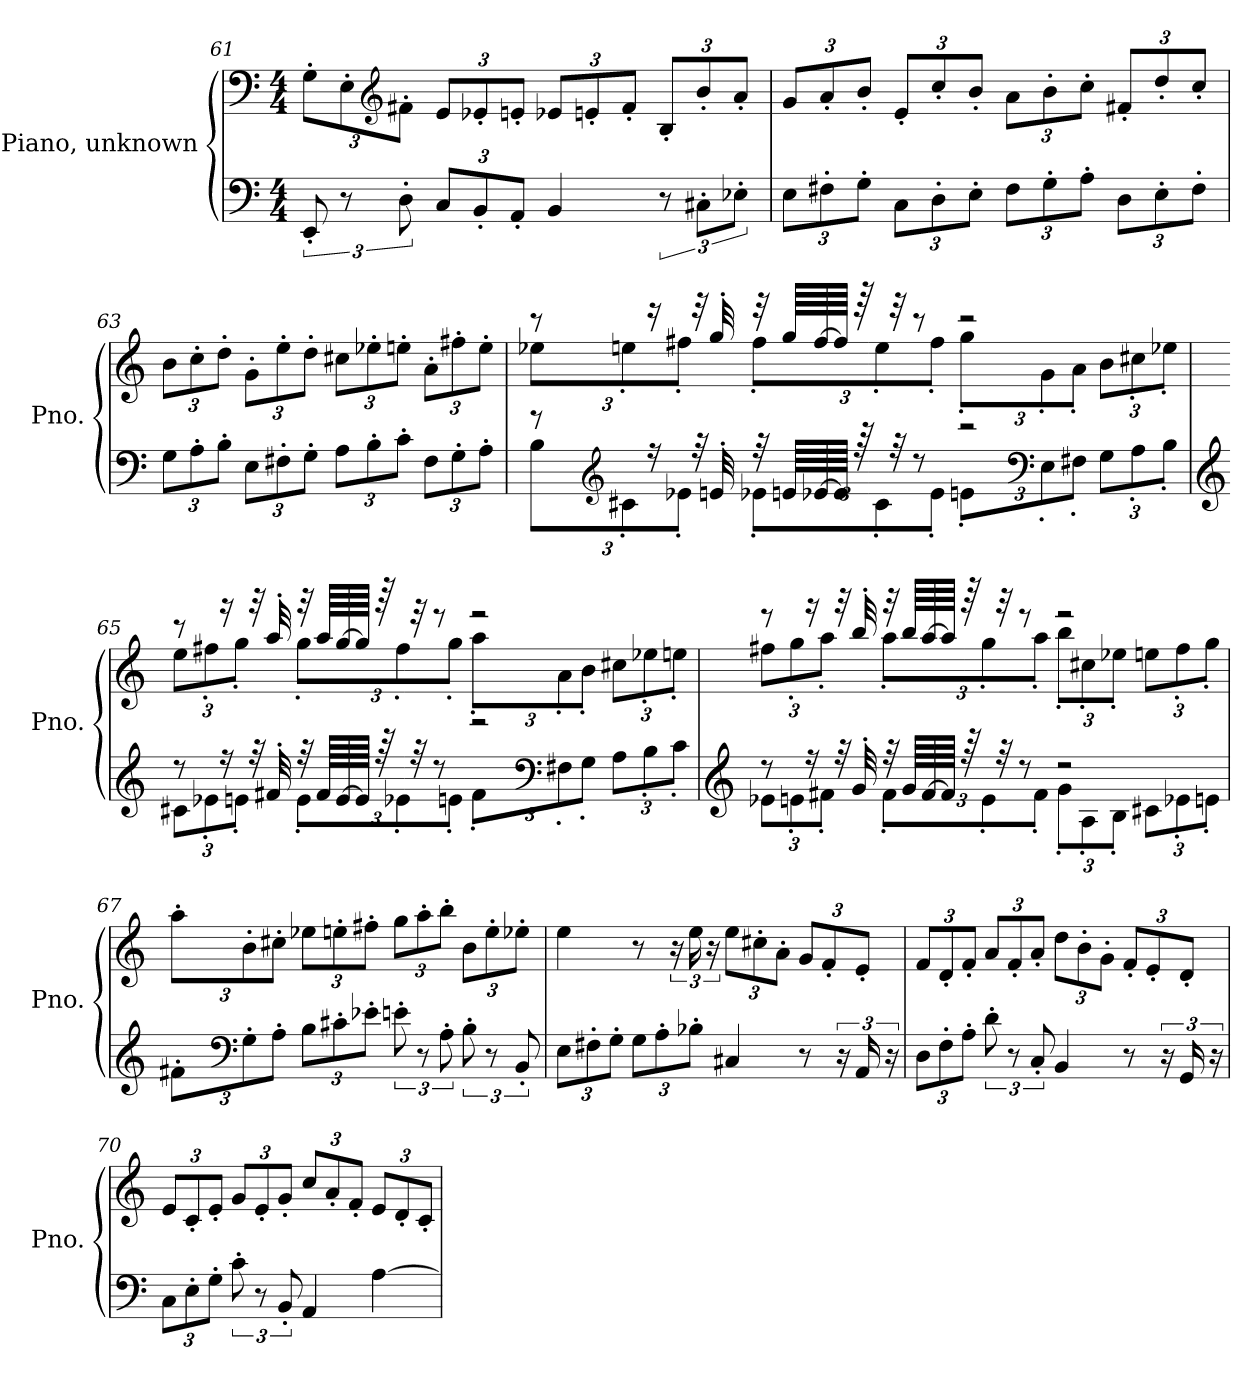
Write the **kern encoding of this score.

**kern	**kern
*part1	*part1
*staff2	*staff1
*I"Piano, unknown	*
*I'Pno.	*
*clefF4	*clefF4
*k[]	*k[]
*M4/4	*M4/4
*	*Xbrackettup
=61	=61
12EE'/	12G'\L
12r	12E'\
*	*clefG2
12D'\	12f#X'\J
*Xbrackettup	*
12C/L	12e/L
12BB'/	12e-X'/
12AA'/J	12en'/J
4BB/	12e-X/L
.	12en'/
.	12f#'/J
*brackettup	*
12r	12B'/L
12C#X'\L	12b'/
12E-X'\J	12a'/J
!!LO:LB:g=z
=62	=62
*Xbrackettup	*
12E\L	12g/L
12F#X'\	12a'/
12G'\J	12b'/J
12C\L	12e'/L
12D'\	12cc'/
12E'\J	12b'/J
12F#\L	12a\L
12G'\	12b'\
12A'\J	12cc'\J
12D\L	12f#X'/L
12E'\	12dd'/
12F#'\J	12cc'/J
=63	=63
12G\L	12b\L
12A'\	12cc'\
12B'\J	12dd'\J
12E\L	12g'\L
12F#X'\	12ee'\
12G'\J	12dd'\J
12A\L	12cc#X\L
12B'\	12ee-X'\
12c'\J	12een'\J
12F#\L	12a'\L
12G'\	12ff#X'\
12A'\J	12ee'\J
!!LO:LB:g=z
=64	=64
*^	*^
8r	12B\L	8r	12ee-X\L
*clefG2	*	*	*
.	12c#X'\	.	12een'\
16r	.	16r	.
.	12e-X'\J	.	12ff#X'\J
32r	.	32r	.
32en'/	.	32gg'/	.
32r	12e-X'\L	32r	12ff#'\L
64en/LLLL	.	64gg/LLLL	.
[64e-X/	.	[64ff#/	.
64e-/JJJJ]	.	64ff#/JJJJ]	.
64r	.	64r	.
.	12c#'\	.	12ee'\
32r	.	32r	.
8r	.	8r	.
.	12e-'\J	.	12ff#'\J
2r	12en'\L	2r	12gg'\L
*clefF4	*	*	*
.	12E'\	.	12g'\
.	12F#X'\J	.	12a'\J
.	12G\L	.	12b\L
.	12A'\	.	12cc#X'\
.	12B'\J	.	12ee-X'\J
!!LO:LB:g=z	!!
=65	=65	=65	=65
*clefG2	*	*	*
8r	12c#X\L	8r	12ee\L
.	12e-X'\	.	12ff#X'\
16r	.	16r	.
.	12en'\J	.	12gg'\J
32r	.	32r	.
32f#X'/	.	32aa'/	.
32r	12e'\L	32r	12gg'\L
64f#/LLLL	.	64aa/LLLL	.
[64e/	.	[64gg/	.
64e/JJJJ]	.	64gg/JJJJ]	.
64r	.	64r	.
.	12e-X'\	.	12ff#'\
32r	.	32r	.
8r	.	8r	.
.	12en'\J	.	12gg'\J
2r	12f#'\L	2r	12aa'\L
*clefF4	*	*	*
.	12F#X'\	.	12a'\
.	12G'\J	.	12b'\J
.	12A\L	.	12cc#X\L
.	12B'\	.	12ee-X'\
.	12c#'\J	.	12een'\J
!!LO:PB:g=z	!!
=66	=66	=66	=66
*clefG2	*	*	*
8r	12e-X\L	8r	12ff#X\L
.	12en'\	.	12gg'\
16r	.	16r	.
.	12f#X'\J	.	12aa'\J
32r	.	32r	.
32g'/	.	32bb'/	.
32r	12f#'\L	32r	12aa'\L
64g/LLLL	.	64bb/LLLL	.
[64f#/	.	[64aa/	.
64f#/JJJJ]	.	64aa/JJJJ]	.
64r	.	64r	.
.	12e'\	.	12gg'\
32r	.	32r	.
8r	.	8r	.
.	12f#'\J	.	12aa'\J
2r	12g'\L	2r	12bb'\L
.	12A'\	.	12cc#X'\
.	12B'\J	.	12ee-X'\J
.	12c#X\L	.	12een\L
.	12e-X'\	.	12ff#'\
.	12en'\J	.	12gg'\J
*v	*v	*	*
*	*v	*v
!!LO:LB:g=z
=67	=67
12f#X'\L	12aa'\L
*clefF4	*
12G'\	12b'\
12A'\J	12cc#X'\J
12B\L	12ee-X\L
12c#X'\	12een'\
12e-X'\J	12ff#X'\J
*brackettup	*
12en'\	12gg\L
12r	12aa'\
12A'\	12bb'\J
12B'\	12b\L
12r	12ee'\
12BB'/	12ee-X'\J
=68	=68
*Xbrackettup	*
12E\L	4ee\
12F#X'\	.
12G'\J	.
12G\L	8r
12A'\	.
*	*brackettup
.	24r
12B-X'\J	24ee\
.	24r
*	*Xbrackettup
4C#X/	12ee\L
.	12cc#X'\
.	12a'\J
8r	12g/L
.	12f'/
*brackettup	*
24r	.
24AA/	12e'/J
24r	.
!!LO:LB:g=z
=69	=69
*Xbrackettup	*
12D\L	12f/L
12F'\	12d'/
12A'\J	12f'/J
*brackettup	*
12d'\	12a/L
12r	12f'/
12C'/	12a'/J
4BB/	12dd\L
.	12b'\
.	12g'\J
8r	12f'/L
.	12e'/
24r	.
24GG/	12d'/J
24r	.
=70	=70
*Xbrackettup	*
12C\L	12e/L
12E'\	12c'/
12G'\J	12e'/J
*brackettup	*
12c'\	12g/L
12r	12e'/
12BB'/	12g'/J
4AA/	12cc/L
.	12a'/
.	12f'/J
[4A\	12e/L
.	12d'/
.	12c'/J
=	=
*-	*-
